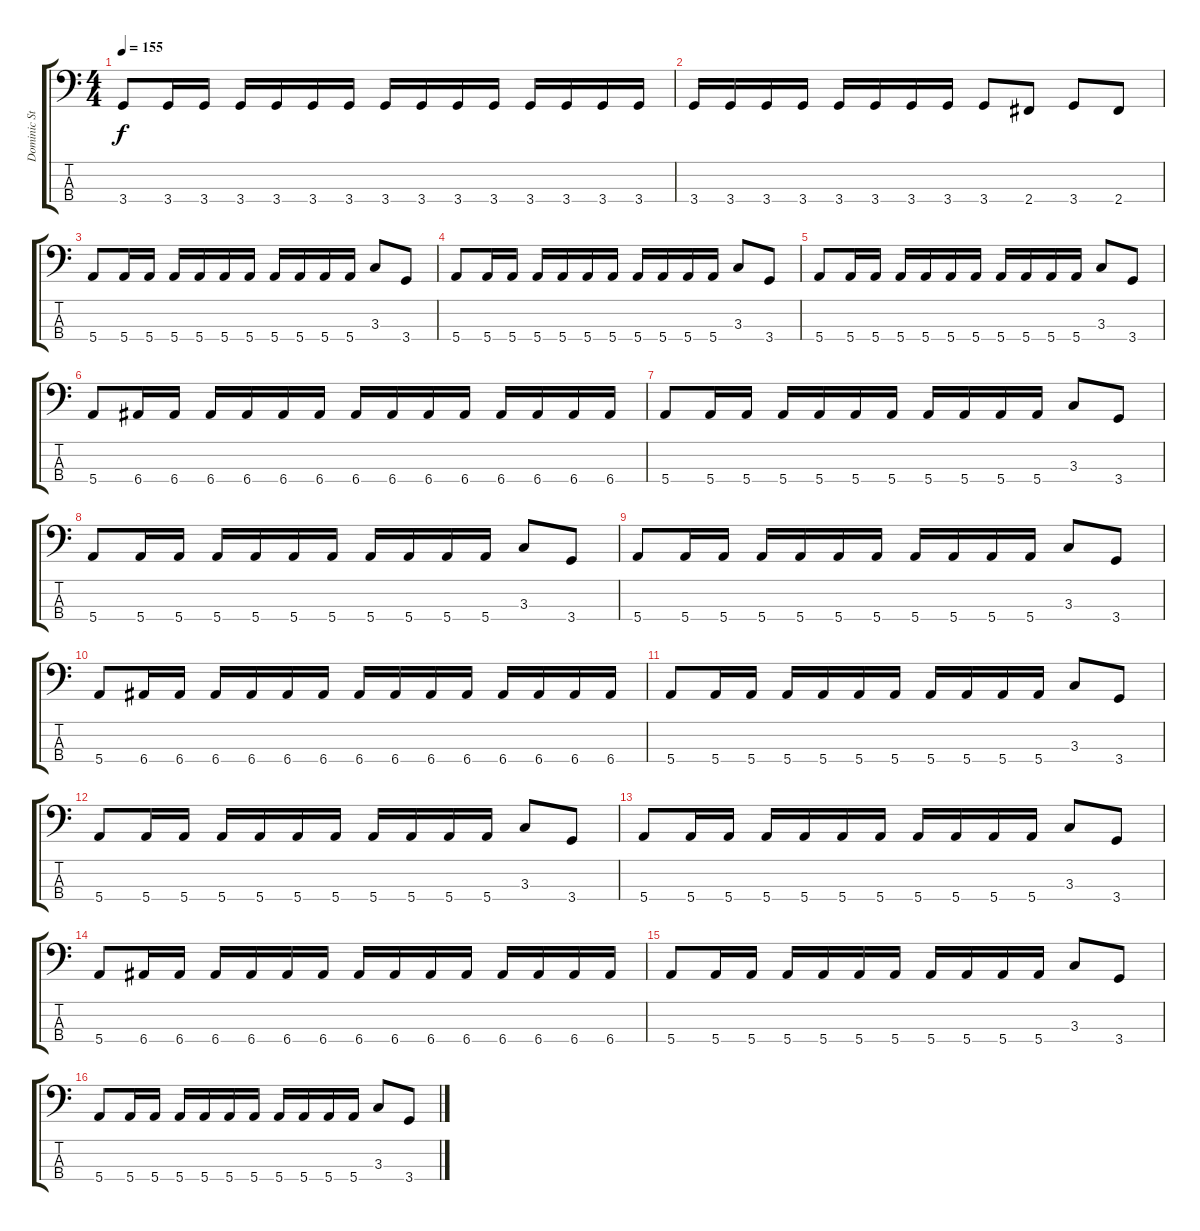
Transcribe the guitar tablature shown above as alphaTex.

\track ("Dominic Steiner" "Dominic St") {instrument electricbasspick}
\staff {score tabs}
\tuning (G2 D2 A1 E1) {hide}
\ts (4 4)
\tempo 155
\clef f4
\ks c
3.4.8{dy f} 3.4.16 3.4.16 3.4.16 3.4.16 3.4.16 3.4.16 3.4.16 3.4.16 3.4.16 3.4.16 3.4.16 3.4.16 3.4.16 3.4.16 |
3.4.16 3.4.16 3.4.16 3.4.16 3.4.16 3.4.16 3.4.16 3.4.16 3.4.8 2.4.8 3.4.8 2.4.8 |
5.4.8 5.4.16 5.4.16 5.4.16 5.4.16 5.4.16 5.4.16 5.4.16 5.4.16 5.4.16 5.4.16 3.3.8 3.4.8 |
5.4.8 5.4.16 5.4.16 5.4.16 5.4.16 5.4.16 5.4.16 5.4.16 5.4.16 5.4.16 5.4.16 3.3.8 3.4.8 |
5.4.8 5.4.16 5.4.16 5.4.16 5.4.16 5.4.16 5.4.16 5.4.16 5.4.16 5.4.16 5.4.16 3.3.8 3.4.8 |
5.4.8 6.4.16 6.4.16 6.4.16 6.4.16 6.4.16 6.4.16 6.4.16 6.4.16 6.4.16 6.4.16 6.4.16 6.4.16 6.4.16 6.4.16 |
5.4.8 5.4.16 5.4.16 5.4.16 5.4.16 5.4.16 5.4.16 5.4.16 5.4.16 5.4.16 5.4.16 3.3.8 3.4.8 |
5.4.8 5.4.16 5.4.16 5.4.16 5.4.16 5.4.16 5.4.16 5.4.16 5.4.16 5.4.16 5.4.16 3.3.8 3.4.8 |
5.4.8 5.4.16 5.4.16 5.4.16 5.4.16 5.4.16 5.4.16 5.4.16 5.4.16 5.4.16 5.4.16 3.3.8 3.4.8 |
5.4.8 6.4.16 6.4.16 6.4.16 6.4.16 6.4.16 6.4.16 6.4.16 6.4.16 6.4.16 6.4.16 6.4.16 6.4.16 6.4.16 6.4.16 |
5.4.8 5.4.16 5.4.16 5.4.16 5.4.16 5.4.16 5.4.16 5.4.16 5.4.16 5.4.16 5.4.16 3.3.8 3.4.8 |
5.4.8 5.4.16 5.4.16 5.4.16 5.4.16 5.4.16 5.4.16 5.4.16 5.4.16 5.4.16 5.4.16 3.3.8 3.4.8 |
5.4.8 5.4.16 5.4.16 5.4.16 5.4.16 5.4.16 5.4.16 5.4.16 5.4.16 5.4.16 5.4.16 3.3.8 3.4.8 |
5.4.8 6.4.16 6.4.16 6.4.16 6.4.16 6.4.16 6.4.16 6.4.16 6.4.16 6.4.16 6.4.16 6.4.16 6.4.16 6.4.16 6.4.16 |
5.4.8 5.4.16 5.4.16 5.4.16 5.4.16 5.4.16 5.4.16 5.4.16 5.4.16 5.4.16 5.4.16 3.3.8 3.4.8 |
5.4.8 5.4.16 5.4.16 5.4.16 5.4.16 5.4.16 5.4.16 5.4.16 5.4.16 5.4.16 5.4.16 3.3.8 3.4.8
